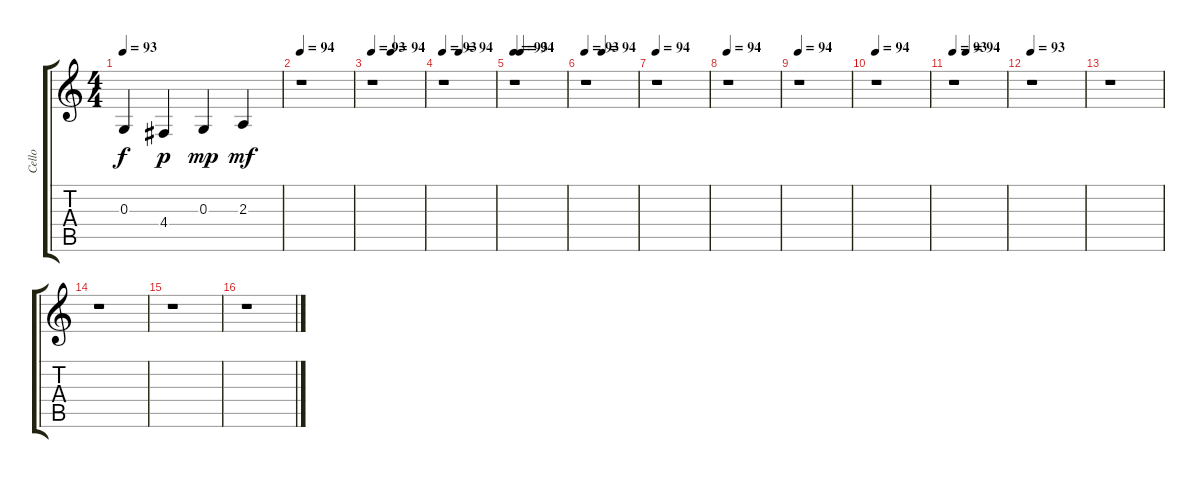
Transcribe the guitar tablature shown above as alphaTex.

\track ("Cello" "Cello") {instrument woodblock}
\staff {score tabs}
\tuning (E4 B3 G3 D3 A2 E2) {hide}
\ts (4 4)
\tempo 93
\clef g2
\ks c
0.3.4{dy f} 4.4.4{dy p} 0.3.4{dy mp} 2.3.4{dy mf} |
\tempo 94
r.1 |
\tempo 93
\tempo (94 0.375)
r.1 |
\tempo 93
\tempo (94 0.3125)
r.1 |
\tempo 93
\tempo (94 0.125)
r.1 |
\tempo 93
\tempo (94 0.328125)
r.1 |
\tempo 94
r.1 |
\tempo 94
r.1 |
\tempo 94
r.1 |
\tempo 94
r.1 |
\tempo 93
\tempo (94 0.25)
r.1 |
\tempo 93
r.1 |
r.1 |
r.1 |
r.1 |
r.1
